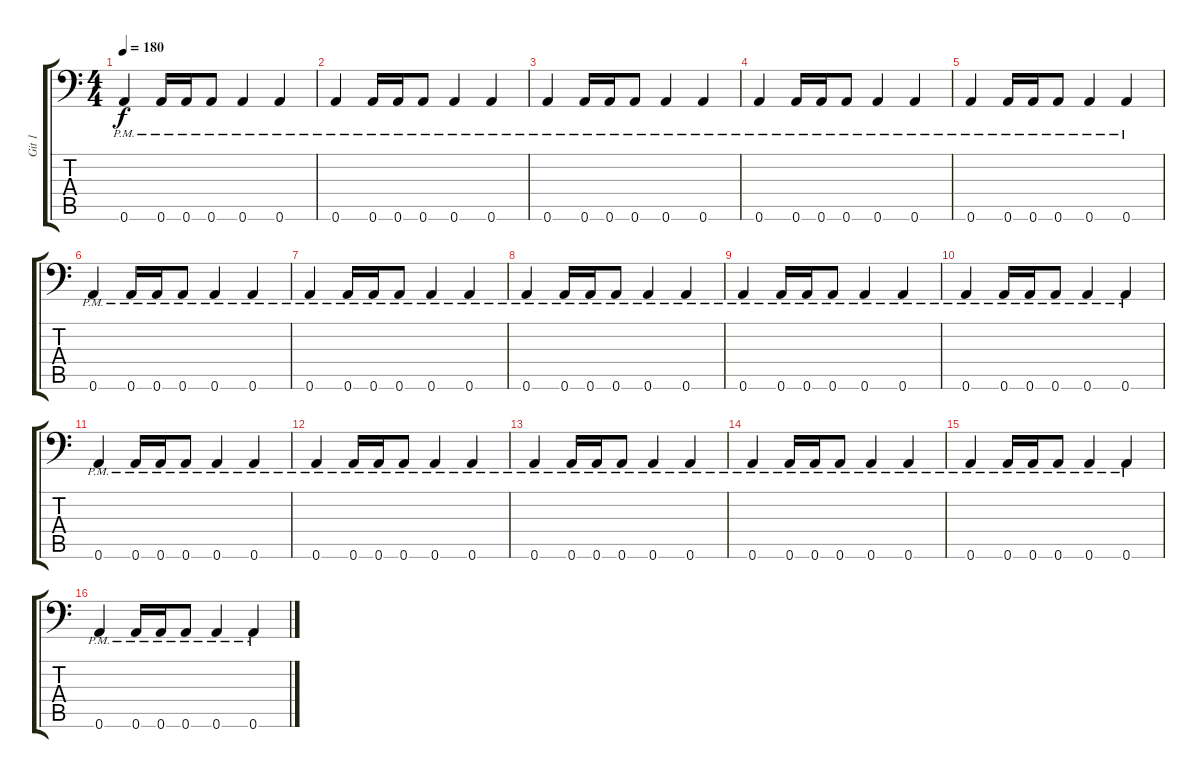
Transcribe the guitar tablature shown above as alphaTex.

\track ("Git 1" "Git 1") {instrument distortionguitar}
\staff {score tabs}
\tuning (B3 Gb3 D3 A2 E2 A1) {hide}
\ts (4 4)
\tempo 180
\clef f4
\ks c
0.6{pm}.4{dy f volume 16} 0.6{pm}.16 0.6{pm}.16 0.6{pm}.8 0.6{pm}.4 0.6{pm}.4 |
0.6{pm}.4 0.6{pm}.16 0.6{pm}.16 0.6{pm}.8 0.6{pm}.4 0.6{pm}.4 |
0.6{pm}.4 0.6{pm}.16 0.6{pm}.16 0.6{pm}.8 0.6{pm}.4 0.6{pm}.4 |
0.6{pm}.4 0.6{pm}.16 0.6{pm}.16 0.6{pm}.8 0.6{pm}.4 0.6{pm}.4 |
0.6{pm}.4 0.6{pm}.16 0.6{pm}.16 0.6{pm}.8 0.6{pm}.4 0.6{pm}.4 |
0.6{pm}.4 0.6{pm}.16 0.6{pm}.16 0.6{pm}.8 0.6{pm}.4 0.6{pm}.4 |
0.6{pm}.4 0.6{pm}.16 0.6{pm}.16 0.6{pm}.8 0.6{pm}.4 0.6{pm}.4 |
0.6{pm}.4 0.6{pm}.16 0.6{pm}.16 0.6{pm}.8 0.6{pm}.4 0.6{pm}.4 |
0.6{pm}.4 0.6{pm}.16 0.6{pm}.16 0.6{pm}.8 0.6{pm}.4 0.6{pm}.4 |
0.6{pm}.4 0.6{pm}.16 0.6{pm}.16 0.6{pm}.8 0.6{pm}.4 0.6{pm}.4 |
0.6{pm}.4 0.6{pm}.16 0.6{pm}.16 0.6{pm}.8 0.6{pm}.4 0.6{pm}.4 |
0.6{pm}.4 0.6{pm}.16 0.6{pm}.16 0.6{pm}.8 0.6{pm}.4 0.6{pm}.4 |
0.6{pm}.4 0.6{pm}.16 0.6{pm}.16 0.6{pm}.8 0.6{pm}.4 0.6{pm}.4 |
0.6{pm}.4 0.6{pm}.16 0.6{pm}.16 0.6{pm}.8 0.6{pm}.4 0.6{pm}.4 |
0.6{pm}.4 0.6{pm}.16 0.6{pm}.16 0.6{pm}.8 0.6{pm}.4 0.6{pm}.4 |
0.6{pm}.4 0.6{pm}.16 0.6{pm}.16 0.6{pm}.8 0.6{pm}.4 0.6{pm}.4
